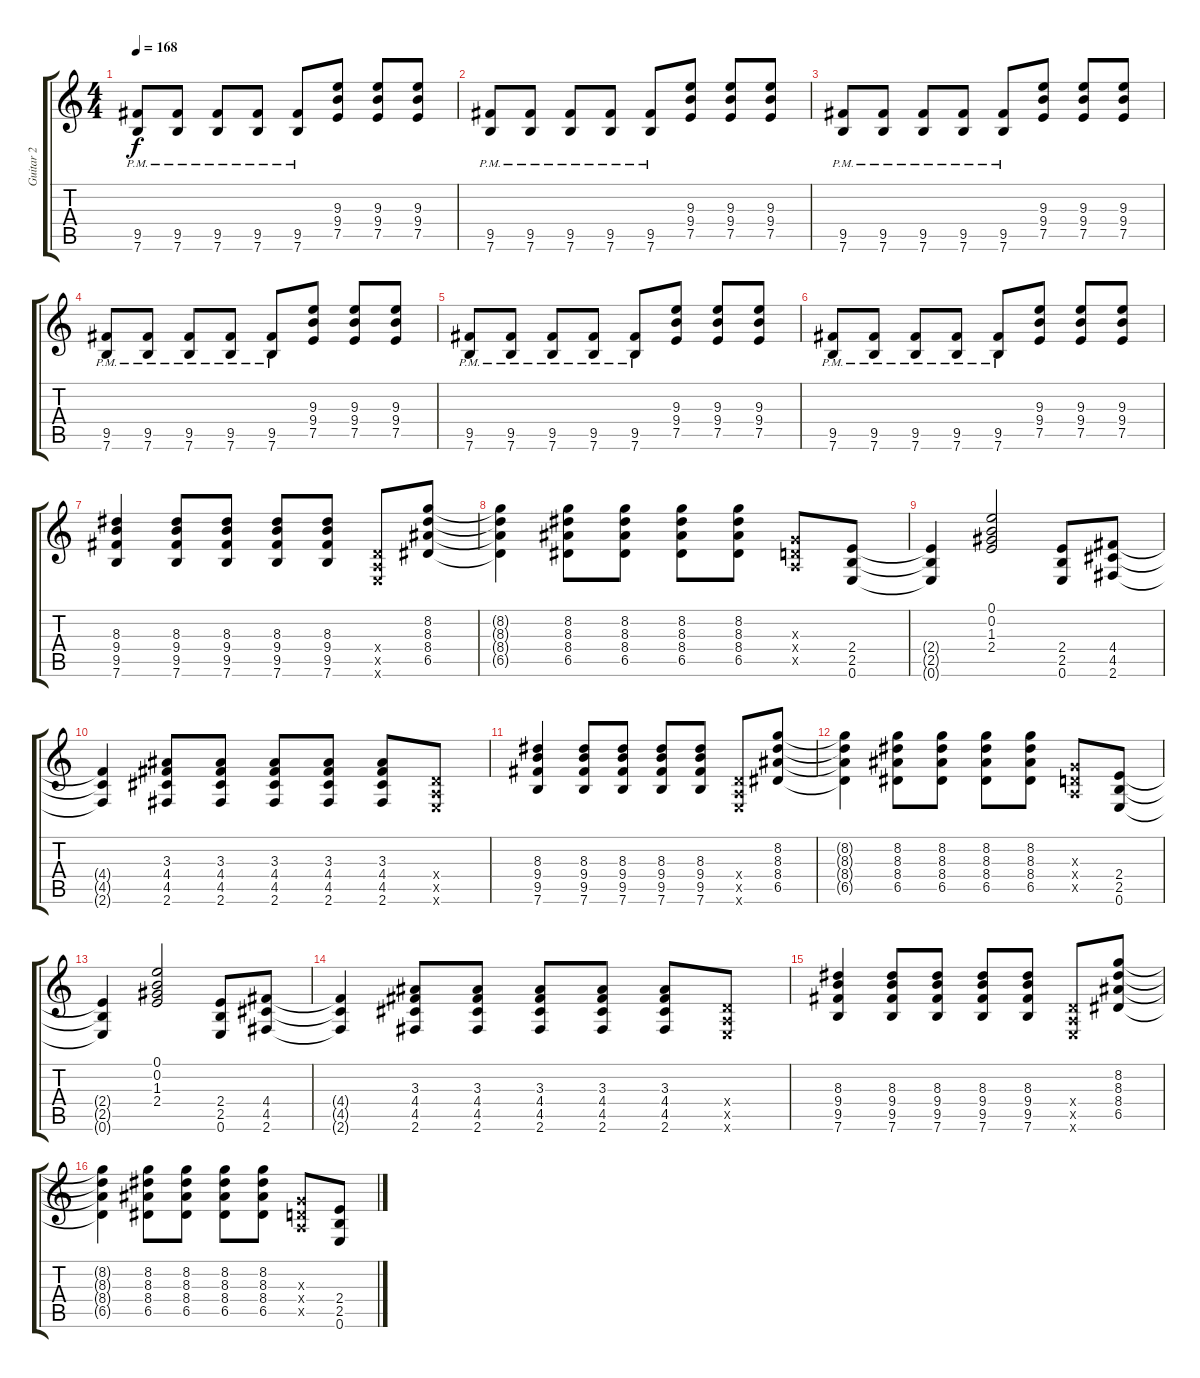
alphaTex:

\track ("Guitar 2" "Guitar 2") {instrument overdrivenguitar}
\staff {score tabs}
\tuning (E4 B3 G3 D3 A2 E2) {hide}
\ts (4 4)
\tempo 168
\clef g2
\ks c
(9.5{pm} 7.6{pm}).8{dy f} (9.5{pm} 7.6{pm}).8 (9.5{pm} 7.6{pm}).8 (9.5{pm} 7.6{pm}).8 (9.5{pm} 7.6{pm}).8 (9.3 9.4 7.5).8 (9.3 9.4 7.5).8 (9.3 9.4 7.5).8 |
(9.5{pm} 7.6{pm}).8 (9.5{pm} 7.6{pm}).8 (9.5{pm} 7.6{pm}).8 (9.5{pm} 7.6{pm}).8 (9.5{pm} 7.6{pm}).8 (9.3 9.4 7.5).8 (9.3 9.4 7.5).8 (9.3 9.4 7.5).8 |
(9.5{pm} 7.6{pm}).8 (9.5{pm} 7.6{pm}).8 (9.5{pm} 7.6{pm}).8 (9.5{pm} 7.6{pm}).8 (9.5{pm} 7.6{pm}).8 (9.3 9.4 7.5).8 (9.3 9.4 7.5).8 (9.3 9.4 7.5).8 |
(9.5{pm} 7.6{pm}).8 (9.5{pm} 7.6{pm}).8 (9.5{pm} 7.6{pm}).8 (9.5{pm} 7.6{pm}).8 (9.5{pm} 7.6{pm}).8 (9.3 9.4 7.5).8 (9.3 9.4 7.5).8 (9.3 9.4 7.5).8 |
(9.5{pm} 7.6{pm}).8 (9.5{pm} 7.6{pm}).8 (9.5{pm} 7.6{pm}).8 (9.5{pm} 7.6{pm}).8 (9.5{pm} 7.6{pm}).8 (9.3 9.4 7.5).8 (9.3 9.4 7.5).8 (9.3 9.4 7.5).8 |
(9.5{pm} 7.6{pm}).8 (9.5{pm} 7.6{pm}).8 (9.5{pm} 7.6{pm}).8 (9.5{pm} 7.6{pm}).8 (9.5{pm} 7.6{pm}).8 (9.3 9.4 7.5).8 (9.3 9.4 7.5).8 (9.3 9.4 7.5).8 |
(8.3 9.4 9.5 7.6).4 (8.3 9.4 9.5 7.6).8 (8.3 9.4 9.5 7.6).8 (8.3 9.4 9.5 7.6).8 (8.3 9.4 9.5 7.6).8 (0.4{x} 0.5{x} 0.6{x}).8 (8.2 8.3 8.4 6.5).8 |
(8.2{t} 8.3{t} 8.4{t} 6.5{t}).4 (8.2 8.3 8.4 6.5).8 (8.2 8.3 8.4 6.5).8 (8.2 8.3 8.4 6.5).8 (8.2 8.3 8.4 6.5).8 (0.3{x} 0.4{x} 0.5{x}).8 (2.4 2.5 0.6).8 |
(2.4{t} 2.5{t} 0.6{t}).4 (0.1 0.2 1.3 2.4).2 (2.4 2.5 0.6).8 (4.4 4.5 2.6).8 |
(4.4{t} 4.5{t} 2.6{t}).4 (3.3 4.4 4.5 2.6).8 (3.3 4.4 4.5 2.6).8 (3.3 4.4 4.5 2.6).8 (3.3 4.4 4.5 2.6).8 (3.3 4.4 4.5 2.6).8 (0.4{x} 0.5{x} 0.6{x}).8 |
(8.3 9.4 9.5 7.6).4 (8.3 9.4 9.5 7.6).8 (8.3 9.4 9.5 7.6).8 (8.3 9.4 9.5 7.6).8 (8.3 9.4 9.5 7.6).8 (0.4{x} 0.5{x} 0.6{x}).8 (8.2 8.3 8.4 6.5).8 |
(8.2{t} 8.3{t} 8.4{t} 6.5{t}).4 (8.2 8.3 8.4 6.5).8 (8.2 8.3 8.4 6.5).8 (8.2 8.3 8.4 6.5).8 (8.2 8.3 8.4 6.5).8 (0.3{x} 0.4{x} 0.5{x}).8 (2.4 2.5 0.6).8 |
(2.4{t} 2.5{t} 0.6{t}).4 (0.1 0.2 1.3 2.4).2 (2.4 2.5 0.6).8 (4.4 4.5 2.6).8 |
(4.4{t} 4.5{t} 2.6{t}).4 (3.3 4.4 4.5 2.6).8 (3.3 4.4 4.5 2.6).8 (3.3 4.4 4.5 2.6).8 (3.3 4.4 4.5 2.6).8 (3.3 4.4 4.5 2.6).8 (0.4{x} 0.5{x} 0.6{x}).8 |
(8.3 9.4 9.5 7.6).4 (8.3 9.4 9.5 7.6).8 (8.3 9.4 9.5 7.6).8 (8.3 9.4 9.5 7.6).8 (8.3 9.4 9.5 7.6).8 (0.4{x} 0.5{x} 0.6{x}).8 (8.2 8.3 8.4 6.5).8 |
(8.2{t} 8.3{t} 8.4{t} 6.5{t}).4 (8.2 8.3 8.4 6.5).8 (8.2 8.3 8.4 6.5).8 (8.2 8.3 8.4 6.5).8 (8.2 8.3 8.4 6.5).8 (0.3{x} 0.4{x} 0.5{x}).8 (2.4 2.5 0.6).8
